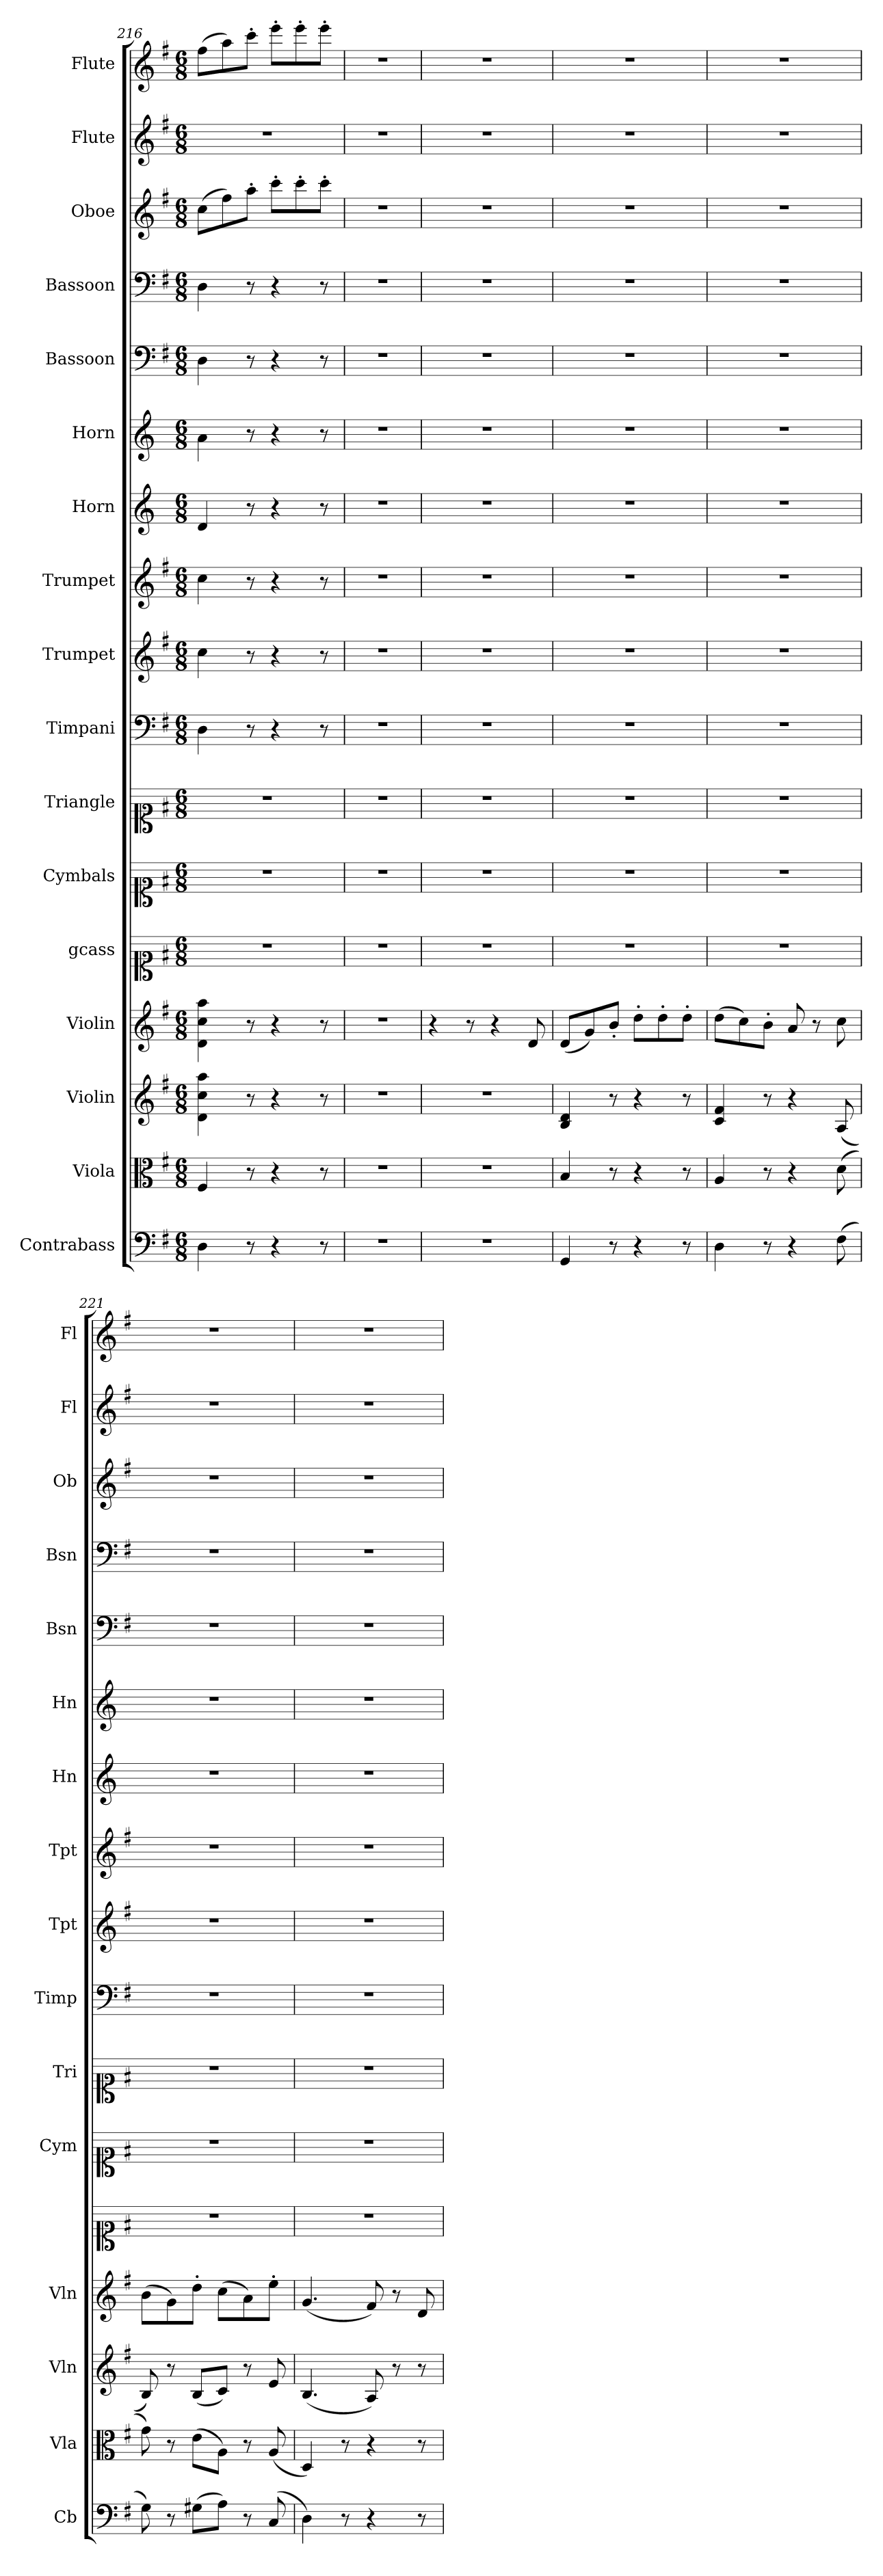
**kern	**kern	**kern	**kern	**kern	**kern	**kern	**kern	**kern	**kern	**kern	**kern	**kern	**kern	**kern	**kern	**kern
*part17	*part16	*part15	*part14	*part13	*part12	*part11	*part10	*part9	*part8	*part7	*part6	*part5	*part4	*part3	*part2	*part1
*staff17	*staff16	*staff15	*staff14	*staff13	*staff12	*staff11	*staff10	*staff9	*staff8	*staff7	*staff6	*staff5	*staff4	*staff3	*staff2	*staff1
*I"Contrabass	*I"Viola	*I"Violin	*I"Violin	*I"gcass	*I"Cymbals	*I"Triangle	*I"Timpani	*I"Trumpet	*I"Trumpet	*I"Horn	*I"Horn	*I"Bassoon	*I"Bassoon	*I"Oboe	*I"Flute	*I"Flute
*I'Cb	*I'Vla	*I'Vln	*I'Vln	*	*I'Cym	*I'Tri	*I'Timp	*I'Tpt	*I'Tpt	*I'Hn	*I'Hn	*I'Bsn	*I'Bsn	*I'Ob	*I'Fl	*I'Fl
*clefF4	*clefC3	*clefG2	*clefG2	*clefC1	*clefC1	*clefC1	*clefF4	*clefG2	*clefG2	*clefG2	*clefG2	*clefF4	*clefF4	*clefG2	*clefG2	*clefG2
*k[f#]	*k[f#]	*k[f#]	*k[f#]	*k[f#]	*k[f#]	*k[f#]	*k[f#]	*k[f#]	*k[f#]	*k[]	*k[]	*k[f#]	*k[f#]	*k[f#]	*k[f#]	*k[f#]
*M6/8	*M6/8	*M6/8	*M6/8	*M6/8	*M6/8	*M6/8	*M6/8	*M6/8	*M6/8	*M6/8	*M6/8	*M6/8	*M6/8	*M6/8	*M6/8	*M6/8
=216	=216	=216	=216	=216	=216	=216	=216	=216	=216	=216	=216	=216	=216	=216	=216	=216
4D\	4F#/	4d\ 4cc\ 4aa\	4d\ 4cc\ 4aa\	2.r	2.r	2.r	4D\	4cc\	4cc\	4d/	4a\	4D\	4D\	(8cc\L	2.r	(8ff#\L
.	.	.	.	.	.	.	.	.	.	.	.	.	.	8ff#\)	.	8aa\)
8r	8r	8r	8r	.	.	.	8r	8r	8r	8r	8r	8r	8r	8aa'\J	.	8ccc'\J
4r	4r	4r	4r	.	.	.	4r	4r	4r	4r	4r	4r	4r	8ccc'\L	.	8eee'\L
.	.	.	.	.	.	.	.	.	.	.	.	.	.	8ccc'\	.	8eee'\
8r	8r	8r	8r	.	.	.	8r	8r	8r	8r	8r	8r	8r	8ccc'\J	.	8eee'\J
=217	=217	=217	=217	=217	=217	=217	=217	=217	=217	=217	=217	=217	=217	=217	=217	=217
2.r	2.r	2.r	2.r	2.r	2.r	2.r	2.r	2.r	2.r	2.r	2.r	2.r	2.r	2.r	2.r	2.r
=218	=218	=218	=218	=218	=218	=218	=218	=218	=218	=218	=218	=218	=218	=218	=218	=218
2.r	2.r	2.r	4r	2.r	2.r	2.r	2.r	2.r	2.r	2.r	2.r	2.r	2.r	2.r	2.r	2.r
.	.	.	8r	.	.	.	.	.	.	.	.	.	.	.	.	.
.	.	.	4r	.	.	.	.	.	.	.	.	.	.	.	.	.
.	.	.	8d/	.	.	.	.	.	.	.	.	.	.	.	.	.
=219	=219	=219	=219	=219	=219	=219	=219	=219	=219	=219	=219	=219	=219	=219	=219	=219
4GG/	4B/	4B/ 4d/	(8d/L	2.r	2.r	2.r	2.r	2.r	2.r	2.r	2.r	2.r	2.r	2.r	2.r	2.r
.	.	.	8g/)	.	.	.	.	.	.	.	.	.	.	.	.	.
8r	8r	8r	8b'/J	.	.	.	.	.	.	.	.	.	.	.	.	.
4r	4r	4r	8dd'\L	.	.	.	.	.	.	.	.	.	.	.	.	.
.	.	.	8dd'\	.	.	.	.	.	.	.	.	.	.	.	.	.
8r	8r	8r	8dd'\J	.	.	.	.	.	.	.	.	.	.	.	.	.
=220	=220	=220	=220	=220	=220	=220	=220	=220	=220	=220	=220	=220	=220	=220	=220	=220
4D\	4A/	4c/ 4f#/	(8dd\L	2.r	2.r	2.r	2.r	2.r	2.r	2.r	2.r	2.r	2.r	2.r	2.r	2.r
.	.	.	8cc\)	.	.	.	.	.	.	.	.	.	.	.	.	.
8r	8r	8r	8b'\J	.	.	.	.	.	.	.	.	.	.	.	.	.
4r	4r	4r	8a/	.	.	.	.	.	.	.	.	.	.	.	.	.
.	.	.	8r	.	.	.	.	.	.	.	.	.	.	.	.	.
(8F#\	(8d\	(8A/	8cc\	.	.	.	.	.	.	.	.	.	.	.	.	.
=221	=221	=221	=221	=221	=221	=221	=221	=221	=221	=221	=221	=221	=221	=221	=221	=221
8G\)	8g\)	8B/)	(8b\L	2.r	2.r	2.r	2.r	2.r	2.r	2.r	2.r	2.r	2.r	2.r	2.r	2.r
8r	8r	8r	8g\)	.	.	.	.	.	.	.	.	.	.	.	.	.
(8G#X\L	(8e\L	(8B/L	8dd'\J	.	.	.	.	.	.	.	.	.	.	.	.	.
8A\J)	8A\J)	8c/J)	(8cc\L	.	.	.	.	.	.	.	.	.	.	.	.	.
8r	8r	8r	8a\)	.	.	.	.	.	.	.	.	.	.	.	.	.
(8C/	(8A/	8e/	8ee'\J	.	.	.	.	.	.	.	.	.	.	.	.	.
=222	=222	=222	=222	=222	=222	=222	=222	=222	=222	=222	=222	=222	=222	=222	=222	=222
4D\)	4D/)	(4.B/	(4.g/	2.r	2.r	2.r	2.r	2.r	2.r	2.r	2.r	2.r	2.r	2.r	2.r	2.r
8r	8r	.	.	.	.	.	.	.	.	.	.	.	.	.	.	.
4r	4r	8A/)	8f#/)	.	.	.	.	.	.	.	.	.	.	.	.	.
.	.	8r	8r	.	.	.	.	.	.	.	.	.	.	.	.	.
8r	8r	8r	8d/	.	.	.	.	.	.	.	.	.	.	.	.	.
=	=	=	=	=	=	=	=	=	=	=	=	=	=	=	=	=
*-	*-	*-	*-	*-	*-	*-	*-	*-	*-	*-	*-	*-	*-	*-	*-	*-
